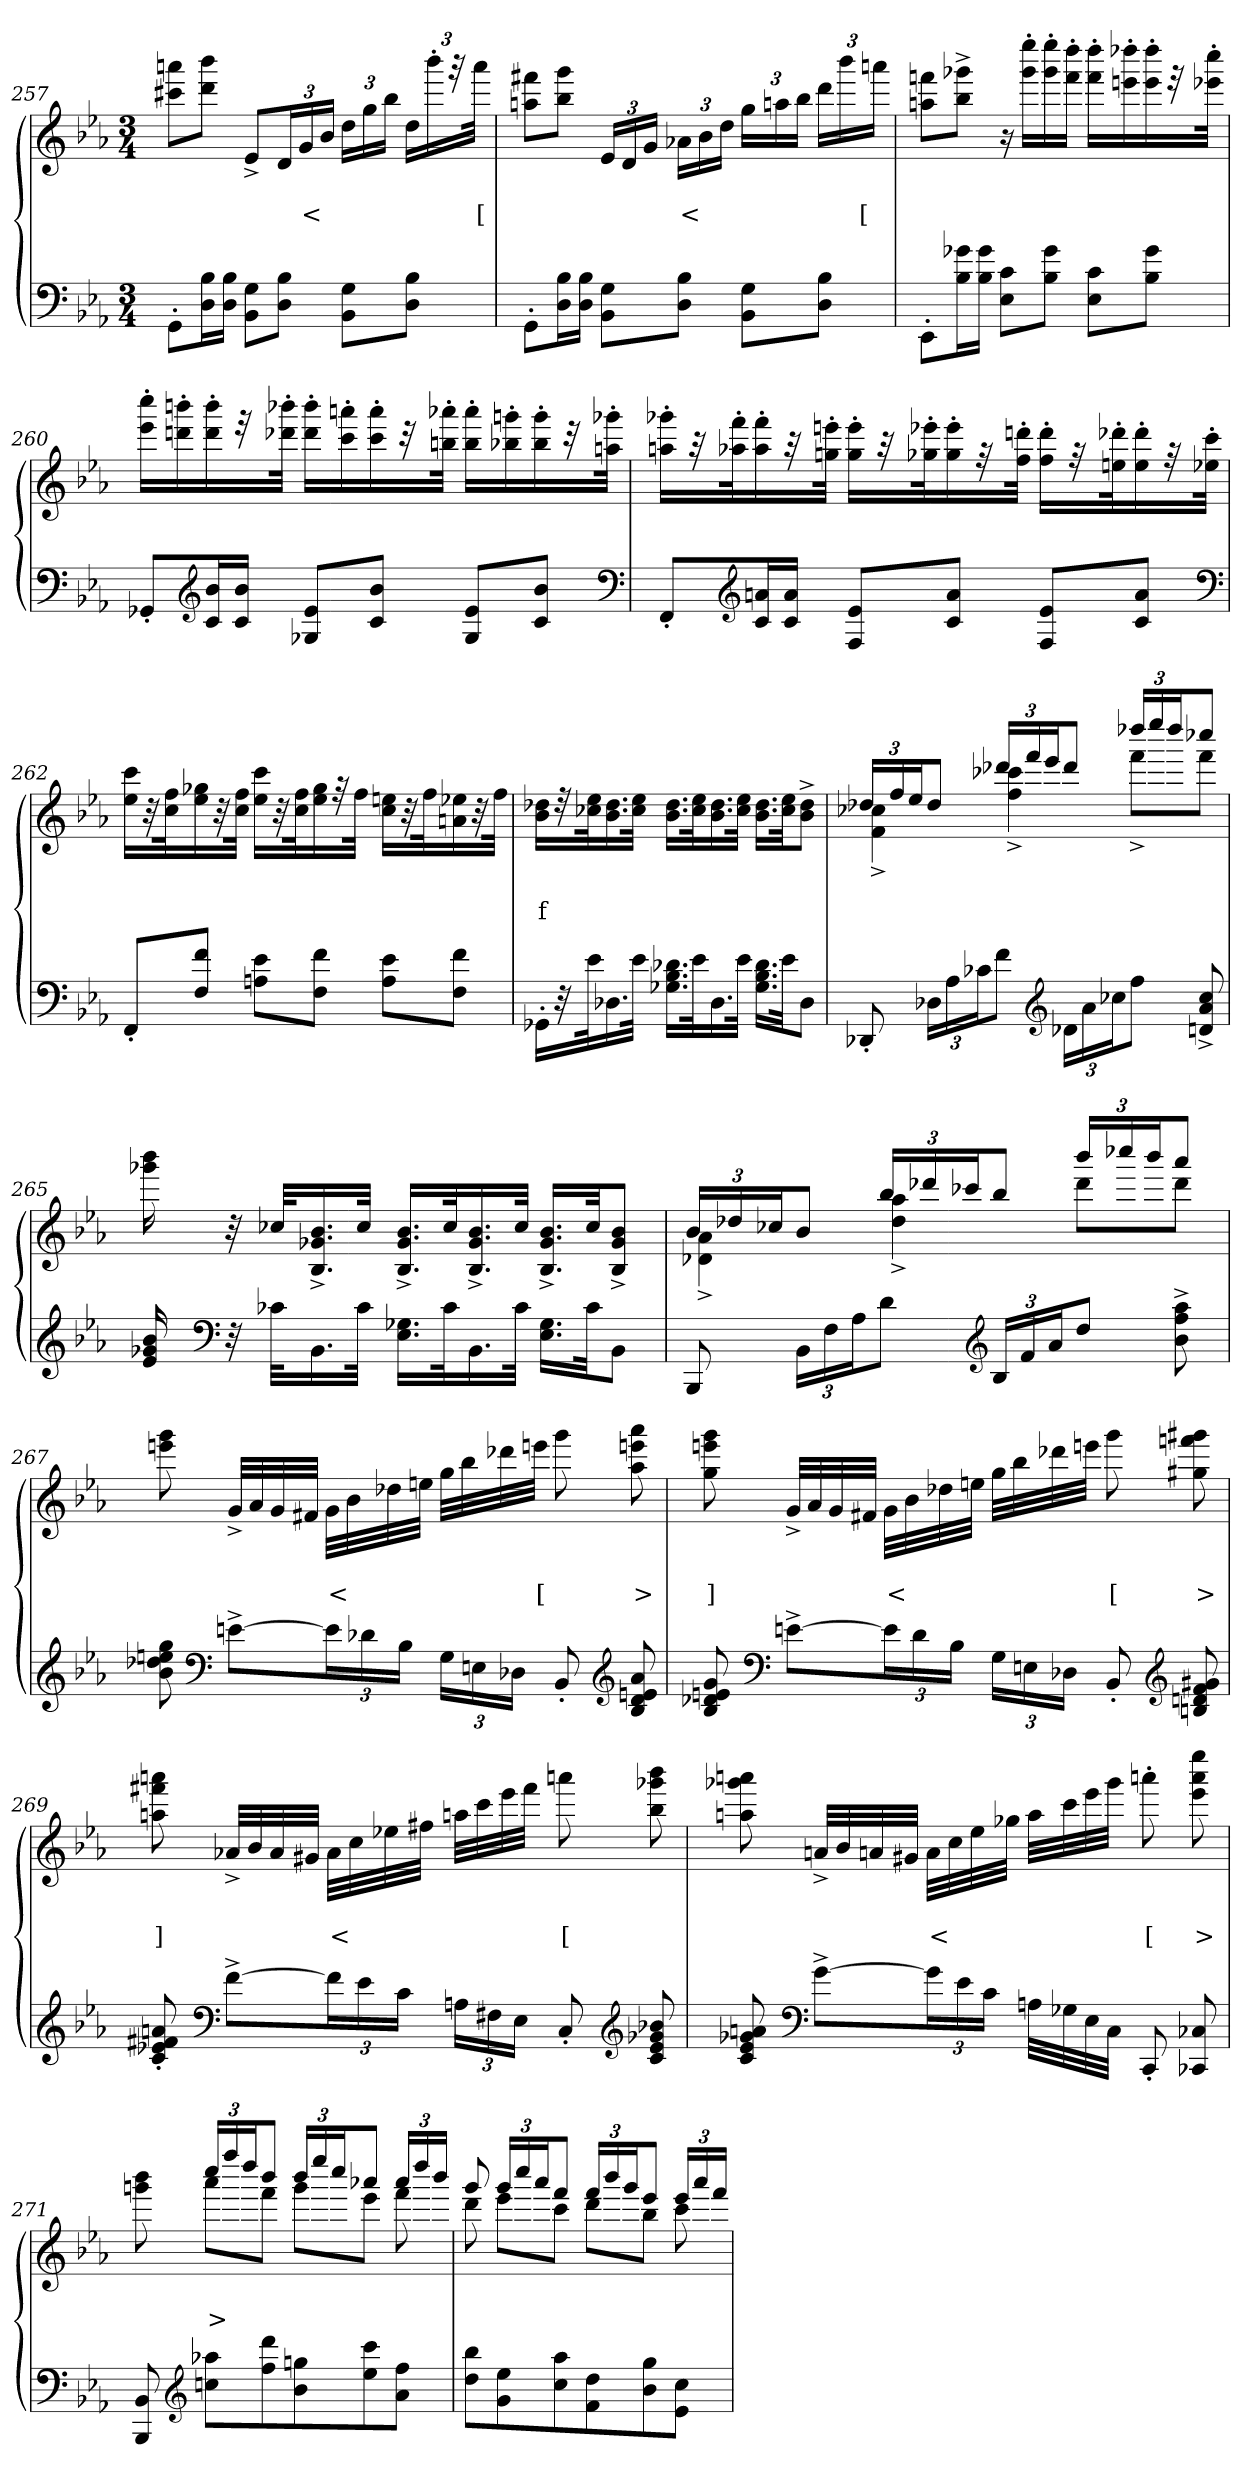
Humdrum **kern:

**kern	**kern	**text	**text
*part2	*part1	*part1	*part1
*staff2	*staff1	*staff1	*staff1
*clefF4	*clefG2	*	*
*k[b-e-a-]	*k[b-e-a-]	*	*
*M3/4	*M3/4	*	*
=257	=257	=257	=257
8GG'>L	8aaan 8ccc#XL	.	.
16B- 16DL	8bbb- 8dddJ	.	.
16B- 16DJJ	.	.	.
8G 8BB-L	8e-^>/L	.	.
8B- 8DJ	24dL	.	.
.	24g	.	<
.	24b-JJ	.	.
8G 8BB-L	24ddLL	.	.
.	24gg	.	.
.	24bb-JJ	.	.
8B- 8DJ	24ddLL	.	.
.	24bbb-'>	.	.
.	48r	.	.
.	48aaaJJk	.	[
=258	=258	=258	=258
8GG'>L	8fff#X 8aanL	.	.
16B- 16DL	8ggg 8bb-J	.	.
16B- 16DJJ	.	.	.
8G 8BB-L	24e-LL	.	.
.	24d	.	.
.	24gJJ	.	.
8B- 8DJ	24a-XLL	.	<
.	24b-	.	.
.	24ddJJ	.	.
8G 8BB-L	24ggLL	.	.
.	24aan	.	.
.	24bb-JJ	.	.
8B- 8DJ	24dddLL	.	.
.	24bbb-	.	.
.	24aaanJJ	.	[
=259	=259	=259	=259
8EE-'>/L	8fffn 8aanL	.	.
16g-X\ 16B-\L	8ggg-X^> 8bb-^>J	.	.
16g-\ 16B-\JJ	.	.	.
8c 8E-L	16r	.	.
.	16eeee-'> 16ggg-'>LL	.	.
8g- 8B-J	16eeee-'> 16ggg-'>	.	.
.	16dddd'> 16fff'>JJ	.	.
8c 8E-L	16dddd'> 16fff'>LL	.	.
.	16dddd-X'> 16eeen'>	.	.
8g- 8B-J	16dddd-'> 16eee'>	.	.
.	32r	.	.
.	32cccc'> 32eee-X'>JJk	.	.
=260	=260	=260	=260
8GG-X'>L	16cccc'> 16eee-'>LL	.	.
.	16bbbn'> 16dddn'>	.	.
*clefG2	*	*	*
16b- 16cL	16bbb'> 16ddd'>	.	.
16b- 16cJJ	32r	.	.
.	32bbb-X'> 32ddd-X'>JJk	.	.
8e- 8G-L	16bbb-'> 16ddd-'>LL	.	.
.	16aaan'> 16ccc'>	.	.
8b- 8cJ	16aaa'> 16ccc'>	.	.
.	32r	.	.
.	32aaa-X'> 32bbn'>JJk	.	.
8e- 8G-L	16aaa-'> 16bb'>LL	.	.
.	16gggn'> 16bb-X'>	.	.
8b- 8cJ	16ggg'> 16bb-'>	.	.
.	32r	.	.
.	32ggg-X'> 32aan'>JJk	.	.
*clefF4	*	*	*
=261	=261	=261	=261
8FF'>L	16ggg-X'> 16aan'>LL	.	.
.	32r	.	.
.	32fff'> 32aa-X'>	.	.
*clefG2	*	*	*
16an 16cL	16fff'> 16aa-'>	.	.
16a 16cJJ	32r	.	.
.	32eeen'> 32ggn'>JJk	.	.
8e- 8FL	16eee'> 16gg'>LL	.	.
.	32r	.	.
.	32eee-X'> 32gg-X'>	.	.
8a 8cJ	16eee-'> 16gg-'>	.	.
.	32r	.	.
.	32dddn'> 32ff'>JJk	.	.
8e- 8FL	16ddd\'> 16ff\'>LL	.	.
.	32r	.	.
.	32ddd-X'> 32een'>	.	.
8a 8cJ	16ddd-'> 16ee'>	.	.
.	32r	.	.
.	32ccc'> 32ee-X'>JJk	.	.
*clefF4	*	*	*
=262	=262	=262	=262
8FF'>/L	16ccc 16ee-LL	.	.
.	32r	.	.
.	32ff 32cc	.	.
8f\ 8F\J	16gg-X 16ee-	.	.
.	32r	.	.
.	32ff 32ccJJk	.	.
8e- 8AnL	16ccc 16ee-LL	.	.
.	32r	.	.
.	32ff 32cc	.	.
8f 8FJ	16gg- 16ee-	.	.
.	32r	.	.
.	32ffJJk	.	.
8e- 8AL	16een 16ccLL	.	.
.	32r	.	.
.	32ff	.	.
8f 8FJ	16ee-X 16an	.	.
.	32r	.	.
.	32ffJJk	.	.
=263	=263	=263	=263
16GG-X'>LL	16dd-X 16b-LL	.	f
32r	32r	.	.
32e-	32ee- 32cc-X	.	.
16.D-X	16.dd- 16.b-	.	.
32e-JJk	32ee- 32cc-JJk	.	.
16.d- 16.B- 16.G-LL	16.dd- 16.b-LL	.	.
32e-	32ee- 32cc-	.	.
16.D-	16.dd- 16.b-	.	.
32e-JJk	32ee- 32cc-JJk	.	.
16.d- 16.B- 16.G-LL	16.dd- 16.b-LL	.	.
32e-Jk	32ee- 32cc-Jk	.	.
8D-J	8dd-^> 8b-^>J	.	.
=264	=264	=264	=264
*	*^	*	*
8DD-X'>	24dd-X/LL	4f^> 4cc-^>	.	.
.	24ff	.	.	.
.	24ee-J	.	.	.
24D-LL	8dd-J	.	.	.
24A-	.	.	.	.
24c-XJ	.	.	.	.
8fJ	24ddd-/LL	4ff^> 4ccc-^>	.	.
.	24fff	.	.	.
.	24eee-J	.	.	.
*clefG2	*	*	*	*
24d-\LL	8ddd-J	.	.	.
24a-	.	.	.	.
24cc-J	.	.	.	.
8ffJ	24dddd-/LL	8fff^>L	.	.
.	24eeee-	.	.	.
.	24dddd-J	.	.	.
8cc-/^> 8a-/^> 8dn/^>	8cccc-XJ	8fffJ	.	.
*	*v	*v	*	*
=265	=265	=265	=265
16b- 16g-X 16e-	16bbb- 16ggg-X	.	.
*clefF4	*	*	*
32r	32r	.	f
32c-XKLL	32cc-XKLL	.	.
16.BB-	16.b-^> 16.g-^> 16.B-^>	.	.
32c-JJk	32cc-JJk	.	.
16.G- 16.E-LL	16.b-^> 16.g-^> 16.B-^>LL	.	.
32c-	32cc-	.	.
16.BB-	16.b-^> 16.g-^> 16.B-^>	.	.
32c-JJk	32cc-JJk	.	.
16.G- 16.E-LL	16.b-^> 16.g-^> 16.B-^>LL	.	.
32c-Jk	32cc-Jk	.	.
8BB-J	8b-^> 8g-^> 8B-^>J	.	.
=266	=266	=266	=266
*	*^	*	*
8BBB-	24b-/LL	4d-^> 4a-^>	.	.
.	24dd-X	.	.	.
.	24cc-XJ	.	.	.
24BB-LL	8b-J	.	.	.
24F	.	.	.	.
24A-J	.	.	.	.
8dJ	24bb-/LL	4dd-^> 4aa-^>	.	.
.	24ddd-	.	.	.
.	24ccc-J	.	.	.
*clefG2	*	*	*	*
24B-LL	8bb-J	.	.	.
24f	.	.	.	.
24a-J	.	.	.	.
8ddJ	24bbb-/LL	8ddd-L	.	.
.	24cccc-	.	.	.
.	24bbb-J	.	.	.
8aa-^> 8ff^> 8b-^>	8aaa-J	8ddd-J	.	.
*	*v	*v	*	*
=267	=267	=267	=267
8gg 8een 8dd-X 8b-	8ggg 8eeen	.	.
*clefF4	*	*	*
[8en^>L	32g^>LLL	.	.
.	32a-	.	.
.	32g	.	.
.	32f#XJJJ	.	.
24eL]	32gLLL	.	<
.	32b-	.	.
24d-	.	.	.
.	32dd-X	.	.
24B-JJ	.	.	.
.	32eenJJJ	.	.
24GLL	32ggLLL	.	.
.	32bb-	.	.
24En	.	.	.
.	32ddd-	.	.
24D-JJ	.	.	.
.	32eeenJJJ	.	[
8BB-'>	8ggg	.	.
*clefG2	*	*	*
8a- 8en 8d- 8B-	8aaa- 8eeen 8aa-	.	>
=268	=268	=268	=268
8g 8en 8d-X 8B-	8ggg 8eeen 8gg	.	]
*clefF4	*	*	*
[8en^>L	32g^>LLL	.	.
.	32a-	.	.
.	32g	.	.
.	32f#XJJJ	.	.
24eL]	32gLLL	.	<
.	32b-	.	.
24d-	.	.	.
.	32dd-X	.	.
24B-JJ	.	.	.
.	32eenJJJ	.	.
24GLL	32ggLLL	.	.
.	32bb-	.	.
24En	.	.	.
.	32ddd-	.	.
24D-JJ	.	.	.
.	32eeenJJJ	.	.
8BB-'>	8ggg	.	[
*clefG2	*	*	*
8g#X 8f 8dn 8Bn	8ggg#X 8fffn 8gg#X	.	>
=269	=269	=269	=269
8an'> 8f#X'> 8e-X'> 8c'>	8aaan 8fff#X 8aan	.	]
*clefF4	*	*	*
[8f#^>L	32a-X^>LLL	.	.
.	32b-	.	.
.	32a-	.	.
.	32g#XJJJ	.	.
24f#L]	32a-LLL	.	<
.	32cc	.	.
24e-	.	.	.
.	32ee-X	.	.
24cJJ	.	.	.
.	32ff#JJJ	.	.
24AnLL	32aanLLL	.	.
.	32ccc	.	.
24F#	.	.	.
.	32eee-	.	.
24E-JJ	.	.	.
.	32fff#JJJ	.	.
8C'>/	8aaan	.	[
*clefG2	*	*	*
8b-X 8g-X 8e- 8c	8bbb- 8ggg-X 8bb-	.	.
=270	=270	=270	=270
8an 8g-X 8e- 8c	8aaan 8ggg-X 8aan	.	.
*clefF4	*	*	*
[8g-^>L	32an^>LLL	.	.
.	32b-	.	.
.	32an	.	.
.	32g#XJJJ	.	.
24g-L]	32aLLL	.	<
.	32cc	.	.
24e-	.	.	.
.	32ee-	.	.
24cJJ	.	.	.
.	32gg-XJJJ	.	.
32AnLLL	32aaLLL	.	.
32G-	32ccc	.	.
32E-	32eee-	.	.
32CJJJ	32ggg-JJJ	.	.
8CC'>	8aaan'>	.	[
8C-X 8CC-X	8eeee- 8aaa 8eee-	.	>
=271	=271	=271	=271
*	*^	*	*
8BB- 8BBB-	8gggn 8bbb-	8ryy	.	.
*clefG2	*	*	*	*
8aa-X 8ccnL	24cccc/LL	8aaa-L	.	>
.	24ffff	.	.	.
.	24ddddJ	.	.	.
8ddd 8ff	8bbb-J	8fffJ	.	.
8ggn 8b-	24bbb-/LL	8gggL	.	.
.	24eeee-	.	.	.
.	24ccccJ	.	.	.
8ccc 8ee-	8aaa-XJ	8eee-J	.	.
8ff 8a-J	24aaa-/LL	8fff	.	.
.	24dddd	.	.	.
.	24bbb-JJ	.	.	.
=272	=272	=272	=272	=272
8bb- 8ddL	8ggg/	8ddd	.	.
8ee- 8g	24ggg/LL	8eee-L	.	.
.	24cccc	.	.	.
.	24aaa-J	.	.	.
8aa- 8cc	8fffJ	8cccJ	.	.
8dd 8f	24fff/LL	8dddL	.	.
.	24bbb-	.	.	.
.	24gggJ	.	.	.
8gg 8b-	8eee-J	8bb-J	.	.
8cc 8e-J	24eee-/LL	8ccc	.	.
.	24aaa-	.	.	.
.	24fffJJ	.	.	.
*	*v	*v	*	*
=	=	=	=
*-	*-	*-	*-
